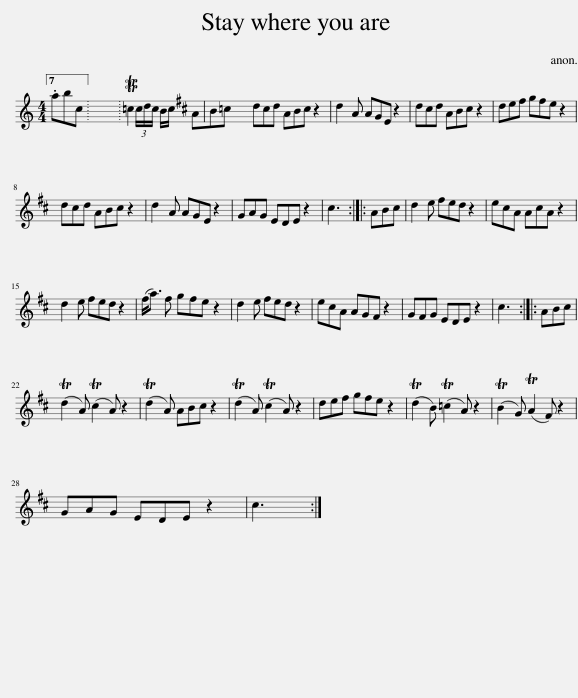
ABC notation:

X:1
L:1/8
M:4/4
I:linebreak $
K:C
V:1 treble
V:1
 .abc || x8 | T=c2 (3c/d/c/ B/c/ AB=c | d^cd ABc z2 | d2 A AGE z2 | %5
 d^cd ABc z2 | de^f gfe z2 |$ d^cd ABc z2 | d2 A AGE z2 | GAG EDE z2 | %10
 ^c3 :: AB^c | d2 e ^fed z2 | e^cA AcA z2 |$ d2 e ^fed z2 | %15
 (^f<a) f gfe z2 | d2 e ^fed z2 | e^cA AG^F z2 | G^FG EDE z2 | ^c3 :: %20
 AB^c |$ (Td2 A) (T^c2 A) z2 | (Td2 A) AB^c z2 | (Td2 A) (T^c2 A) z2 | de^f gfe z2 | %25
 (Td2 B) (T=c2 A) z2 | (TB2 G) (TA2 ^F) z2 |$ GAG EDE z2 | ^c3 :| %29
